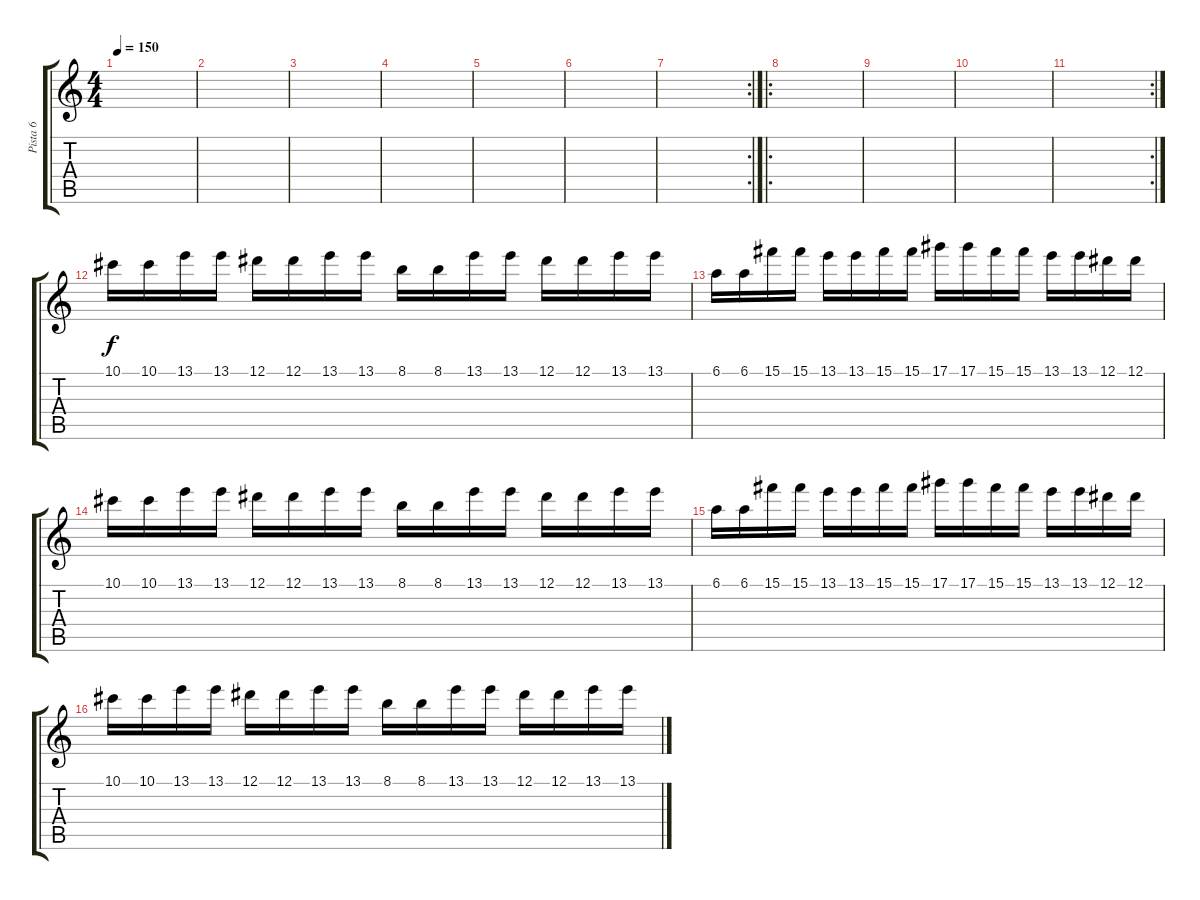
\track ("Pista 6" "Pista 6") {instrument distortionguitar}
\staff {score tabs}
\tuning (Eb4 Bb3 Gb3 Db3 Ab2 Eb2) {hide}
\ts (4 4)
\tempo 150
\clef g2
\ks c
|
|
|
|
|
|
\rc 2
|
\ro
|
|
|
\rc 2
|
10.1.16 10.1.16 13.1.16 13.1.16 12.1.16 12.1.16 13.1.16 13.1.16 8.1.16 8.1.16 13.1.16 13.1.16 12.1.16 12.1.16 13.1.16 13.1.16 |
6.1.16 6.1.16 15.1.16 15.1.16 13.1.16 13.1.16 15.1.16 15.1.16 17.1.16 17.1.16 15.1.16 15.1.16 13.1.16 13.1.16 12.1.16 12.1.16 |
10.1.16 10.1.16 13.1.16 13.1.16 12.1.16 12.1.16 13.1.16 13.1.16 8.1.16 8.1.16 13.1.16 13.1.16 12.1.16 12.1.16 13.1.16 13.1.16 |
6.1.16 6.1.16 15.1.16 15.1.16 13.1.16 13.1.16 15.1.16 15.1.16 17.1.16 17.1.16 15.1.16 15.1.16 13.1.16 13.1.16 12.1.16 12.1.16 |
10.1.16 10.1.16 13.1.16 13.1.16 12.1.16 12.1.16 13.1.16 13.1.16 8.1.16 8.1.16 13.1.16 13.1.16 12.1.16 12.1.16 13.1.16 13.1.16
